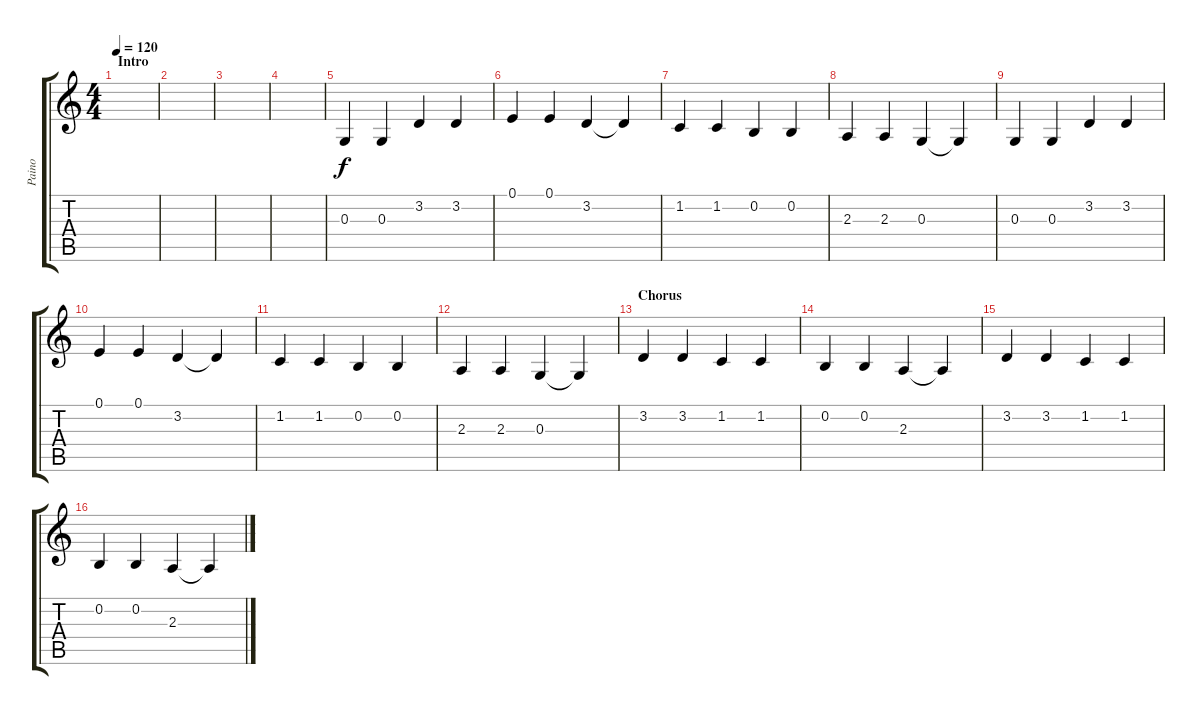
\track ("Paino" "Paino") {instrument stringensemble1}
\staff {score tabs}
\tuning (E4 B3 G3 D3 A2 E2) {hide}
\ts (4 4)
\section ("" "Intro")
\tempo 120
\clef g2
\ks c
|
|
|
|
0.3.4 0.3.4 3.2.4 3.2.4 |
0.1.4 0.1.4 3.2.4 3.2{t}.4 |
1.2.4 1.2.4 0.2.4 0.2.4 |
2.3.4 2.3.4 0.3.4 0.3{t}.4 |
0.3.4 0.3.4 3.2.4 3.2.4 |
0.1.4 0.1.4 3.2.4 3.2{t}.4 |
1.2.4 1.2.4 0.2.4 0.2.4 |
2.3.4 2.3.4 0.3.4 0.3{t}.4 |
\section ("" "Chorus")
3.2.4 3.2.4 1.2.4 1.2.4 |
0.2.4 0.2.4 2.3.4 2.3{t}.4 |
3.2.4 3.2.4 1.2.4 1.2.4 |
0.2.4 0.2.4 2.3.4 2.3{t}.4
